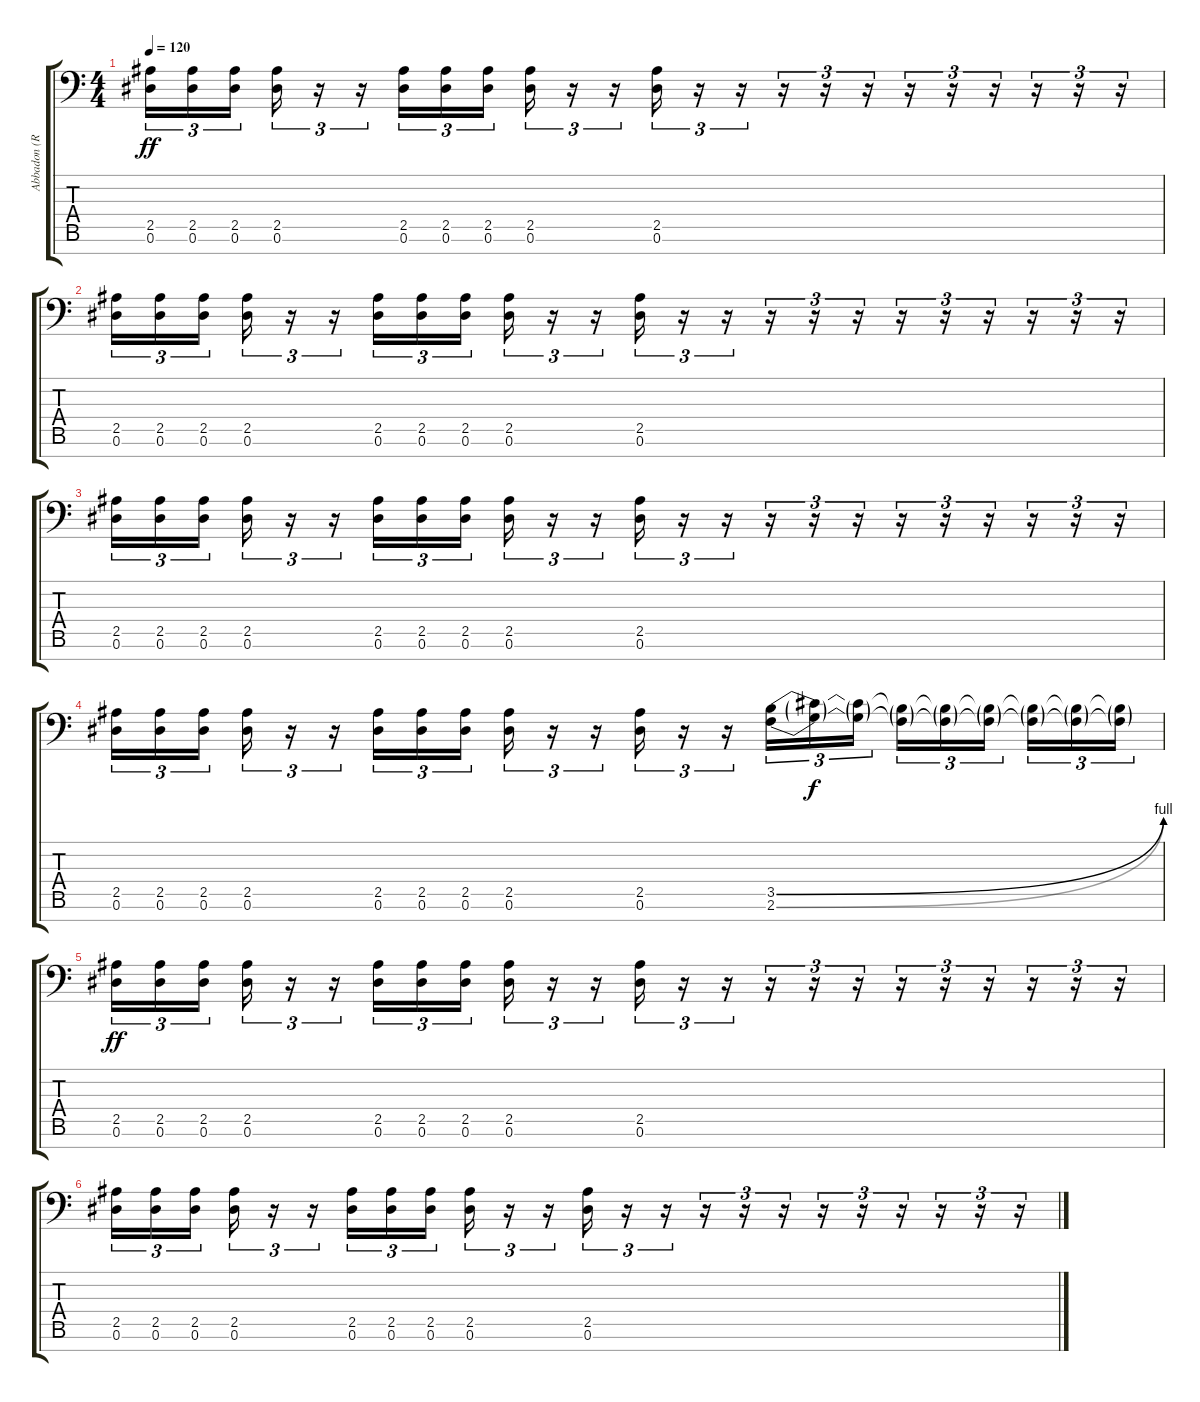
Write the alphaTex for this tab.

\track ("Abbadon (Rythm Guitar 1)" "Abbadon (R") {instrument distortionguitar}
\staff {score tabs}
\tuning (Eb4 Bb3 Gb3 Db3 Ab2 Eb2 Bb1) {hide}
\ts (4 4)
\tempo 120
\clef f4
\ks c
(2.5 0.6).16{tu (3 2) dy ff} (2.5 0.6).16{tu (3 2)} (2.5 0.6).16{tu (3 2) beam splitsecondary} (2.5 0.6).16{tu (3 2)} r.16{tu (3 2)} r.16{tu (3 2)} (2.5 0.6).16{tu (3 2)} (2.5 0.6).16{tu (3 2)} (2.5 0.6).16{tu (3 2) beam splitsecondary} (2.5 0.6).16{tu (3 2)} r.16{tu (3 2)} r.16{tu (3 2)} (2.5 0.6).16{tu (3 2)} r.16{tu (3 2)} r.16{tu (3 2)} r.16{tu (3 2)} r.16{tu (3 2)} r.16{tu (3 2)} r.16{tu (3 2)} r.16{tu (3 2)} r.16{tu (3 2)} r.16{tu (3 2)} r.16{tu (3 2)} r.16{tu (3 2)} |
(2.5 0.6).16{tu (3 2)} (2.5 0.6).16{tu (3 2)} (2.5 0.6).16{tu (3 2) beam splitsecondary} (2.5 0.6).16{tu (3 2)} r.16{tu (3 2)} r.16{tu (3 2)} (2.5 0.6).16{tu (3 2)} (2.5 0.6).16{tu (3 2)} (2.5 0.6).16{tu (3 2) beam splitsecondary} (2.5 0.6).16{tu (3 2)} r.16{tu (3 2)} r.16{tu (3 2)} (2.5 0.6).16{tu (3 2)} r.16{tu (3 2)} r.16{tu (3 2)} r.16{tu (3 2)} r.16{tu (3 2)} r.16{tu (3 2)} r.16{tu (3 2)} r.16{tu (3 2)} r.16{tu (3 2)} r.16{tu (3 2)} r.16{tu (3 2)} r.16{tu (3 2)} |
(2.5 0.6).16{tu (3 2)} (2.5 0.6).16{tu (3 2)} (2.5 0.6).16{tu (3 2) beam splitsecondary} (2.5 0.6).16{tu (3 2)} r.16{tu (3 2)} r.16{tu (3 2)} (2.5 0.6).16{tu (3 2)} (2.5 0.6).16{tu (3 2)} (2.5 0.6).16{tu (3 2) beam splitsecondary} (2.5 0.6).16{tu (3 2)} r.16{tu (3 2)} r.16{tu (3 2)} (2.5 0.6).16{tu (3 2)} r.16{tu (3 2)} r.16{tu (3 2)} r.16{tu (3 2)} r.16{tu (3 2)} r.16{tu (3 2)} r.16{tu (3 2)} r.16{tu (3 2)} r.16{tu (3 2)} r.16{tu (3 2)} r.16{tu (3 2)} r.16{tu (3 2)} |
(2.5 0.6).16{tu (3 2)} (2.5 0.6).16{tu (3 2)} (2.5 0.6).16{tu (3 2) beam splitsecondary} (2.5 0.6).16{tu (3 2)} r.16{tu (3 2)} r.16{tu (3 2)} (2.5 0.6).16{tu (3 2)} (2.5 0.6).16{tu (3 2)} (2.5 0.6).16{tu (3 2) beam splitsecondary} (2.5 0.6).16{tu (3 2)} r.16{tu (3 2)} r.16{tu (3 2)} (2.5 0.6).16{tu (3 2)} r.16{tu (3 2)} r.16{tu (3 2)} (3.5{be (bend 0 0 60 4)} 2.6{be (bend 0 0 60 4)}).16{tu (3 2)} (3.5{t} 2.6{t}).16{tu (3 2) dy f} (3.5{t} 2.6{t}).16{tu (3 2)} (3.5{t} 2.6{t}).16{tu (3 2)} (3.5{t} 2.6{t}).16{tu (3 2)} (3.5{t} 2.6{t}).16{tu (3 2) beam splitsecondary} (3.5{t} 2.6{t}).16{tu (3 2)} (3.5{t} 2.6{t}).16{tu (3 2)} (3.5{t} 2.6{t}).16{tu (3 2)} |
(2.5 0.6).16{tu (3 2) dy ff} (2.5 0.6).16{tu (3 2)} (2.5 0.6).16{tu (3 2) beam splitsecondary} (2.5 0.6).16{tu (3 2)} r.16{tu (3 2)} r.16{tu (3 2)} (2.5 0.6).16{tu (3 2)} (2.5 0.6).16{tu (3 2)} (2.5 0.6).16{tu (3 2) beam splitsecondary} (2.5 0.6).16{tu (3 2)} r.16{tu (3 2)} r.16{tu (3 2)} (2.5 0.6).16{tu (3 2)} r.16{tu (3 2)} r.16{tu (3 2)} r.16{tu (3 2)} r.16{tu (3 2)} r.16{tu (3 2)} r.16{tu (3 2)} r.16{tu (3 2)} r.16{tu (3 2)} r.16{tu (3 2)} r.16{tu (3 2)} r.16{tu (3 2)} |
(2.5 0.6).16{tu (3 2)} (2.5 0.6).16{tu (3 2)} (2.5 0.6).16{tu (3 2) beam splitsecondary} (2.5 0.6).16{tu (3 2)} r.16{tu (3 2)} r.16{tu (3 2)} (2.5 0.6).16{tu (3 2)} (2.5 0.6).16{tu (3 2)} (2.5 0.6).16{tu (3 2) beam splitsecondary} (2.5 0.6).16{tu (3 2)} r.16{tu (3 2)} r.16{tu (3 2)} (2.5 0.6).16{tu (3 2)} r.16{tu (3 2)} r.16{tu (3 2)} r.16{tu (3 2)} r.16{tu (3 2)} r.16{tu (3 2)} r.16{tu (3 2)} r.16{tu (3 2)} r.16{tu (3 2)} r.16{tu (3 2)} r.16{tu (3 2)} r.16{tu (3 2)}
